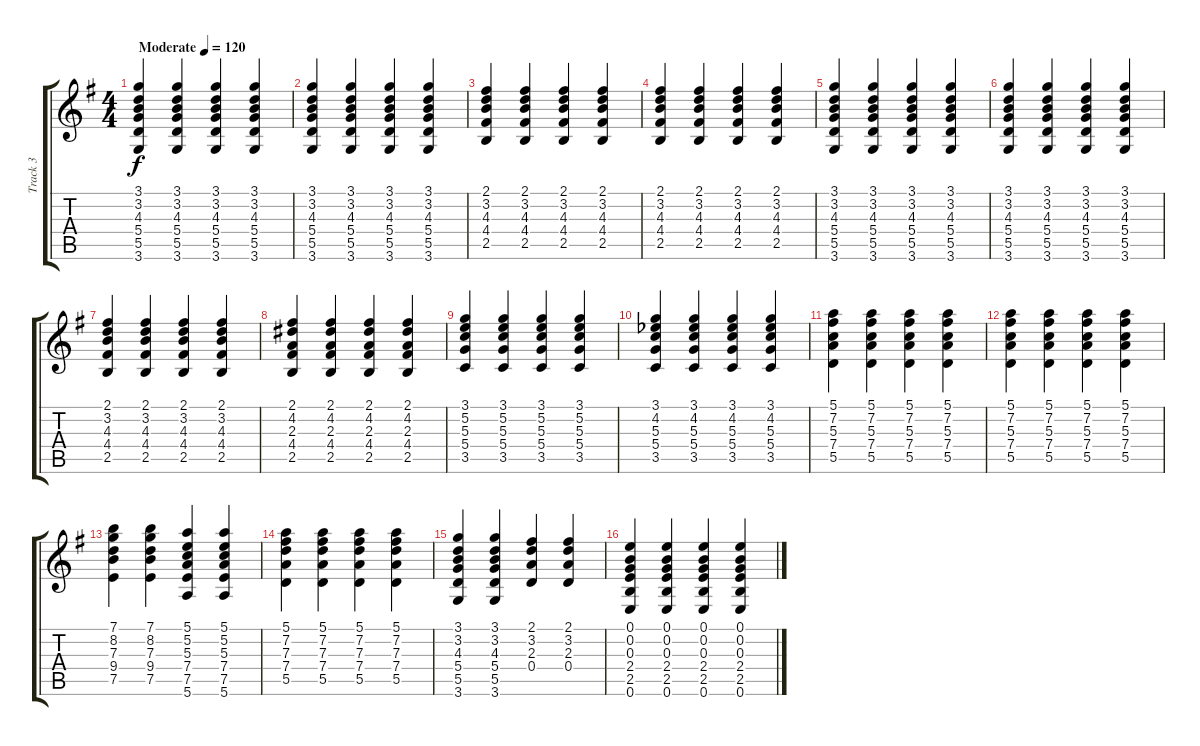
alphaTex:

\track ("Track 3" "Track 3") {instrument acousticguitarsteel}
\staff {score tabs}
\tuning (E4 B3 G3 D3 A2 E2) {hide}
\ts (4 4)
\tempo (120 "Moderate")
\clef g2
\ks g
(3.1 3.2 4.3 5.4 5.5 3.6).4{dy f instrument acousticguitarsteel} (3.1 3.2 4.3 5.4 5.5 3.6).4 (3.1 3.2 4.3 5.4 5.5 3.6).4 (3.1 3.2 4.3 5.4 5.5 3.6).4 |
(3.1 3.2 4.3 5.4 5.5 3.6).4 (3.1 3.2 4.3 5.4 5.5 3.6).4 (3.1 3.2 4.3 5.4 5.5 3.6).4 (3.1 3.2 4.3 5.4 5.5 3.6).4 |
(2.1 3.2 4.3 4.4 2.5).4 (2.1 3.2 4.3 4.4 2.5).4 (2.1 3.2 4.3 4.4 2.5).4 (2.1 3.2 4.3 4.4 2.5).4 |
(2.1 3.2 4.3 4.4 2.5).4 (2.1 3.2 4.3 4.4 2.5).4 (2.1 3.2 4.3 4.4 2.5).4 (2.1 3.2 4.3 4.4 2.5).4 |
(3.1 3.2 4.3 5.4 5.5 3.6).4 (3.1 3.2 4.3 5.4 5.5 3.6).4 (3.1 3.2 4.3 5.4 5.5 3.6).4 (3.1 3.2 4.3 5.4 5.5 3.6).4 |
(3.1 3.2 4.3 5.4 5.5 3.6).4 (3.1 3.2 4.3 5.4 5.5 3.6).4 (3.1 3.2 4.3 5.4 5.5 3.6).4 (3.1 3.2 4.3 5.4 5.5 3.6).4 |
(2.1 3.2 4.3 4.4 2.5).4 (2.1 3.2 4.3 4.4 2.5).4 (2.1 3.2 4.3 4.4 2.5).4 (2.1 3.2 4.3 4.4 2.5).4 |
(2.1 4.2 2.3 4.4 2.5).4 (2.1 4.2 2.3 4.4 2.5).4 (2.1 4.2 2.3 4.4 2.5).4 (2.1 4.2 2.3 4.4 2.5).4 |
(3.1 5.2 5.3 5.4 3.5).4 (3.1 5.2 5.3 5.4 3.5).4 (3.1 5.2 5.3 5.4 3.5).4 (3.1 5.2 5.3 5.4 3.5).4 |
(3.1 4.2{acc b} 5.3 5.4 3.5).4 (3.1 4.2{acc b} 5.3 5.4 3.5).4 (3.1 4.2{acc b} 5.3 5.4 3.5).4 (3.1 4.2{acc b} 5.3 5.4 3.5).4 |
(5.1 7.2 5.3 7.4 5.5).4 (5.1 7.2 5.3 7.4 5.5).4 (5.1 7.2 5.3 7.4 5.5).4 (5.1 7.2 5.3 7.4 5.5).4 |
(5.1 7.2 5.3 7.4 5.5).4 (5.1 7.2 5.3 7.4 5.5).4 (5.1 7.2 5.3 7.4 5.5).4 (5.1 7.2 5.3 7.4 5.5).4 |
(7.1 8.2 7.3 9.4 7.5).4 (7.1 8.2 7.3 9.4 7.5).4 (5.1 5.2 5.3 7.4 7.5 5.6).4 (5.1 5.2 5.3 7.4 7.5 5.6).4 |
(5.1 7.2 7.3 7.4 5.5).4 (5.1 7.2 7.3 7.4 5.5).4 (5.1 7.2 7.3 7.4 5.5).4 (5.1 7.2 7.3 7.4 5.5).4 |
(3.1 3.2 4.3 5.4 5.5 3.6).4 (3.1 3.2 4.3 5.4 5.5 3.6).4 (2.1 3.2 2.3 0.4).4 (2.1 3.2 2.3 0.4).4 |
(0.1 0.2 0.3 2.4 2.5 0.6).4 (0.1 0.2 0.3 2.4 2.5 0.6).4 (0.1 0.2 0.3 2.4 2.5 0.6).4 (0.1 0.2 0.3 2.4 2.5 0.6).4
